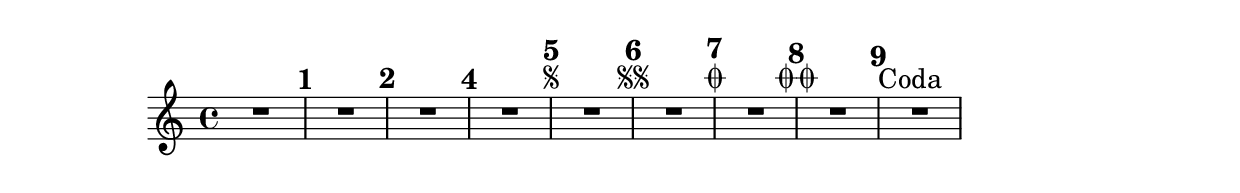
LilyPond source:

\version "2.23.6"
#(ly:set-option 'warning-as-error #t)

\header {
  texidoc = "LilyPond issues warnings when @code{\\mark \\default}
conflicts with certain other simultaneous marks, and engraves only the
first.

Rehearsal marks 1, 2, and@tie{}4 should appear alone.  Rehearsal marks
5 to@tie{}9 should appear with various performance marks."
}

\layout {
  \context {
    \Score
    rehearsalMarkFormatter = #format-mark-numbers
  }
}

\parallelMusic upper,lower {
  R1 \mark \default |
  R1 \mark "A!"     |
  #(ly:expect-warning (ly:translate-cpp-warning-scheme
                       "conflict with event: `%s'") "rehearsal-mark-event")
  #(ly:expect-warning (ly:translate-cpp-warning-scheme
                       "discarding event: `%s'") "ad-hoc-mark-event")

  R1 \mark \default |
  R1 \mark \default |
  %% no warning

  R1 \mark \default |
  R1 \mark 4        |
  %% no warning

  R1 \mark \default |
  R1 \segnoMark \default |
  %% no warning

  R1 \mark \default |
  R1 \segnoMark 2 |
  %% no warning

  R1 \mark \default |
  R1 \codaMark \default |
  %% no warning

  R1 \mark \default |
  R1 \codaMark 2 |
  %% no warning

  R1 \mark \default |
  R1 \sectionLabel "Coda" |
  %% no warning

  R1 |
  R1 |
}

\new Staff <<
  \new Voice \upper
  \new Voice \lower
>>
